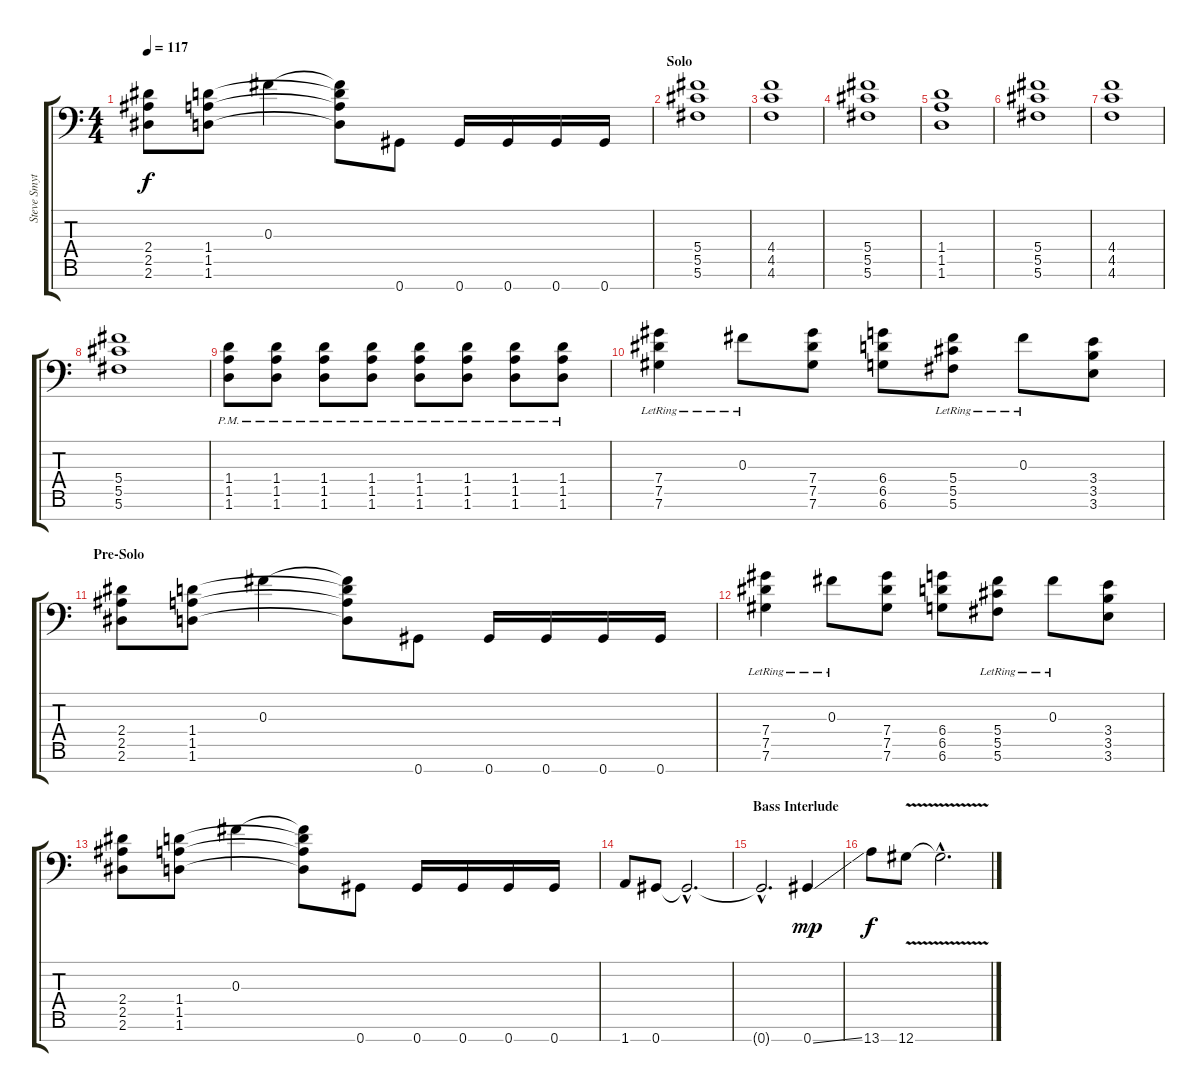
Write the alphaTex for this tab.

\track ("Steve Smyth Rhythm" "Steve Smyt") {instrument distortionguitar}
\staff {score tabs}
\tuning (Eb4 Bb3 Gb3 Db3 Ab2 Db2 Ab1) {hide}
\ts (4 4)
\tempo 117
\clef f4
\ks c
(2.4 2.5 2.6).8{dy f} (1.4 1.5 1.6).8 0.3.4 (0.3{t} 1.4{t} 1.5{t} 1.6{t}).8 0.7.8 0.7.16 0.7.16 0.7.16 0.7.16 |
\section ("" "Solo")
(5.4 5.5 5.6).1 |
(4.4 4.5 4.6).1 |
(5.4 5.5 5.6).1 |
(1.4 1.5 1.6).1 |
(5.4 5.5 5.6).1 |
(4.4 4.5 4.6).1 |
(5.4 5.5 5.6).1 |
(1.4{pm} 1.5{pm} 1.6{pm}).8 (1.4{pm} 1.5{pm} 1.6{pm}).8 (1.4{pm} 1.5{pm} 1.6{pm}).8 (1.4{pm} 1.5{pm} 1.6{pm}).8 (1.4{pm} 1.5{pm} 1.6{pm}).8 (1.4{pm} 1.5{pm} 1.6{pm}).8 (1.4{pm} 1.5{pm} 1.6{pm}).8 (1.4{pm} 1.5{pm} 1.6{pm}).8 |
(7.4{lr} 7.5{lr} 7.6{lr}).4 0.3{lr}.8 (7.4 7.5 7.6).8 (6.4 6.5 6.6).8 (5.4{lr} 5.5{lr} 5.6{lr}).8 0.3{lr}.8 (3.4 3.5 3.6).8 |
\section ("" "Pre-Solo")
(2.4 2.5 2.6).8 (1.4 1.5 1.6).8 0.3.4 (0.3{t} 1.4{t} 1.5{t} 1.6{t}).8 0.7.8 0.7.16 0.7.16 0.7.16 0.7.16 |
(7.4{lr} 7.5{lr} 7.6{lr}).4 0.3{lr}.8 (7.4 7.5 7.6).8 (6.4 6.5 6.6).8 (5.4{lr} 5.5{lr} 5.6{lr}).8 0.3{lr}.8 (3.4 3.5 3.6).8 |
(2.4 2.5 2.6).8 (1.4 1.5 1.6).8 0.3.4 (0.3{t} 1.4{t} 1.5{t} 1.6{t}).8 0.7.8 0.7.16 0.7.16 0.7.16 0.7.16 |
1.7.8 0.7.8 0.7{hac t}.2{d} |
\section ("" "Bass Interlude")
0.7{hac t}.2{d} 0.7{ss}.4{dy mp} |
13.7.8{dy f} 12.7{v}.8 12.7{hac t}.2{d}
